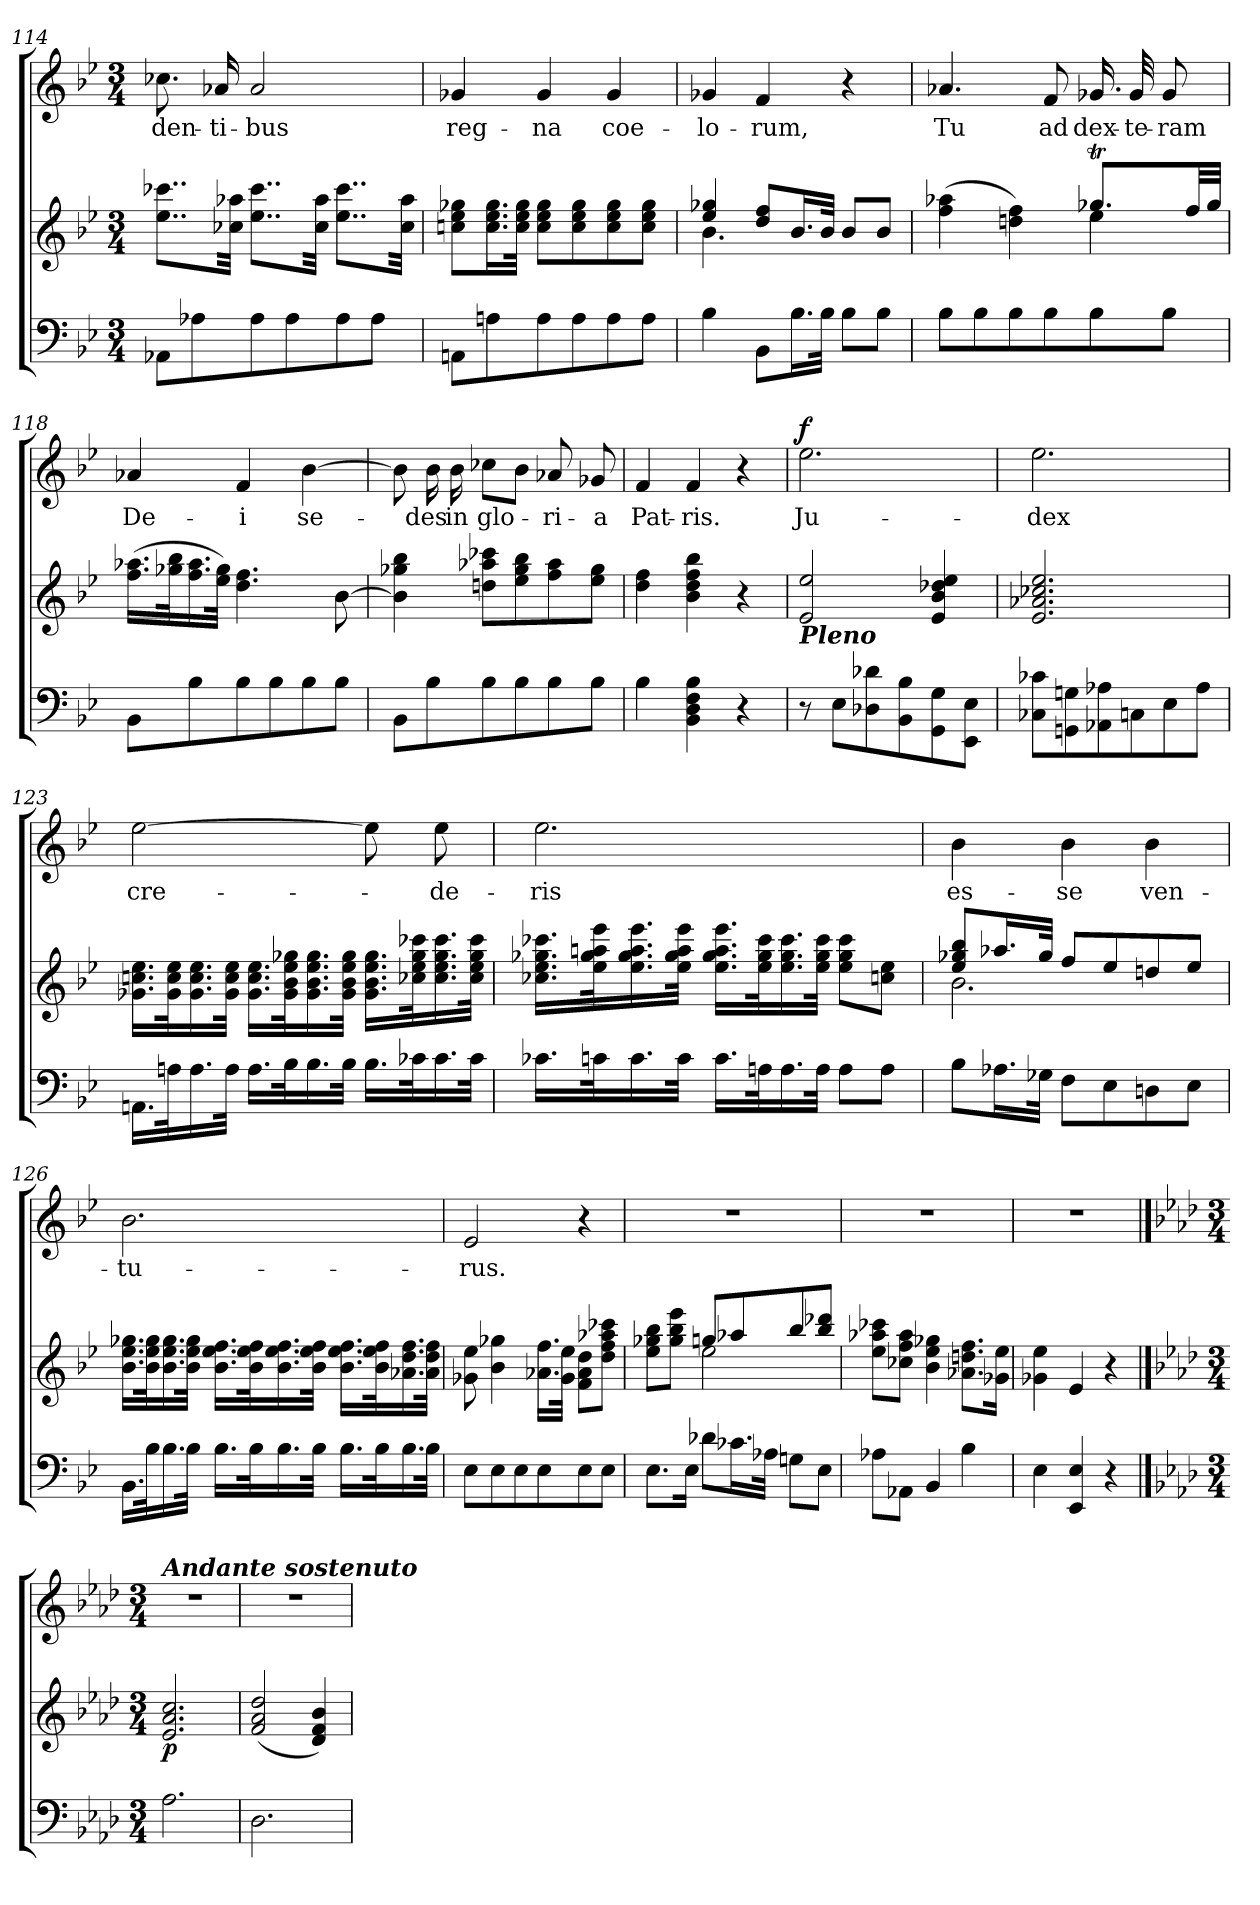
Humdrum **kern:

**kern	**kern	**dynam	**kern	**text	**dynam
*part2	*part2	*part2	*part1	*part1	*part1
*staff3	*staff2	*staff2/3	*staff1	*staff1	*staff1
*clefF4	*clefG2	*	*clefG2	*	*
*k[b-e-]	*k[b-e-]	*	*k[b-e-]	*	*
*B-:	*B-:	*	*B-:	*	*
*M3/4	*M3/4	*	*M3/4	*	*
=114	=114	=114	=114	=114	=114
!	!	!	!	!LO:LY:b	!
8AA-X\L	8..ee-\ 8..ccc-X\L	.	8.cc-X\	-den-	.
8A-X\	.	.	.	.	.
!	!	!	!	!LO:LY:b	!
.	.	.	16a-X/	-ti-	.
.	32cc-X\ 32aa-X\Jkk	.	.	.	.
!	!	!	!	!LO:LY:b	!
8A-\	8..ee-\ 8..ccc-\L	.	2a-/	-bus	.
8A-\	.	.	.	.	.
.	32cc-\ 32aa-\Jkk	.	.	.	.
8A-\	8..ee-\ 8..ccc-\L	.	.	.	.
8A-\J	.	.	.	.	.
.	32cc-\ 32aa-\Jkk	.	.	.	.
=115	=115	=115	=115	=115	=115
!	!	!	!	!LO:LY:b	!
8AAn\L	8ccn\ 8ee-\ 8gg-X\L	.	4g-X/	reg-	.
8An\	16.cc\ 16.ee-\ 16.gg-\L	.	.	.	.
.	32cc\ 32ee-\ 32gg-\JJk	.	.	.	.
!	!	!	!	!LO:LY:b	!
8A\	8cc\ 8ee-\ 8gg-\L	.	4g-/	-na	.
8A\	8cc\ 8ee-\ 8gg-\	.	.	.	.
!	!	!	!	!LO:LY:b	!
8A\	8cc\ 8ee-\ 8gg-\	.	4g-/	coe-	.
8A\J	8cc\ 8ee-\ 8gg-\J	.	.	.	.
=116	=116	=116	=116	=116	=116
*	*^	*	*	*	*
!	!	!	!	!	!LO:LY:b	!
4B-\	4ee-/ 4gg-X/	4.b-\	.	4g-X/	-lo-	.
!	!	!	!	!	!LO:LY:b	!
8BB-\L	8dd/ 8ff/L	.	.	4f/	-rum,	.
16.B-\L	16.b-/L	4.ryy	.	.	.	.
32B-\JJk	32b-/JJk	.	.	.	.	.
8B-\L	8b-/L	.	.	4r	.	.
8B-\J	8b-/J	.	.	.	.	.
!!LO:LB:g=z
=117	=117	=117	=117	=117	=117	=117
!	!	!	!	!	!LO:LY:b	!
8B-\L	(>4ff\ 4aa-X\	2ryy	.	4.a-X/	Tu	.
8B-\	.	.	.	.	.	.
8B-\	4ddn\ 4ff\)	.	.	.	.	.
!	!	!	!	!	!LO:LY:b	!
8B-\	.	.	.	8f/	ad	.
!	!	!	!	!	!LO:LY:b	!
8B-\	8.gg-XT/L	4ee-\	.	16.g-X/	dex-	.
!	!	!	!	!	!LO:LY:b	!
.	.	.	.	32g-/	-te-	.
!	!	!	!	!	!LO:LY:b	!
8B-\J	.	.	.	8g-/	-ram	.
.	32ff/LL	.	.	.	.	.
.	32gg-/JJJ	.	.	.	.	.
*	*v	*v	*	*	*	*
=118	=118	=118	=118	=118	=118
!	!	!	!	!LO:LY:b	!
8BB-\L	(>16.ff\ 16.aa-X\LL	.	4a-X/	De-	.
.	32gg-X\ 32bb-\k	.	.	.	.
8B-\	16.ff\ 16.aa-\	.	.	.	.
.	32ee-\ 32gg-\JJk)	.	.	.	.
!	!	!	!	!LO:LY:b	!
8B-\	4.dd\ 4.ff\	.	4f/	-i	.
8B-\	.	.	.	.	.
!	!	!	!	!LO:LY:b	!
8B-\	.	.	[4b-\	se-	.
8B-\J	[8b-\	.	.	.	.
=119	=119	=119	=119	=119	=119
8BB-\L	4b-\] 4gg-X\ 4bb-\	.	8b-\]	.	.
!	!	!	!	!LO:LY:b	!
8B-\	.	.	16b-\	-des	.
!	!	!	!	!LO:LY:b	!
.	.	.	16b-\	in	.
!	!	!	!	!LO:LY:b	!
8B-\	8ddn\ 8aa-X\ 8ccc-X\L	.	8cc-X\L	glo-	.
8B-\	8ee-\ 8gg-\ 8bb-\	.	8b-\J	.	.
!	!	!	!	!LO:LY:b	!
8B-\	8ff\ 8aa-\	.	8a-X/	-ri-	.
!	!	!	!	!LO:LY:b	!
8B-\J	8ee-\ 8gg-\J	.	8g-/	-a	.
=120	=120	=120	=120	=120	=120
!	!	!	!	!LO:LY:b	!
4B-\	4dd\ 4ff\	.	4f/	Pat-	.
!	!	!	!	!LO:LY:b	!
4BB-\ 4D\ 4F\ 4B-\	4b-\ 4dd\ 4ff\ 4bb-\	.	4f/	-ris.	.
4r	4r	.	4r	.	.
!!LO:LB:g=z
=121	=121	=121	=121	=121	=121
!	!LO:TX:b:Bi:t=Pleno	!	!	!	!
!	!	!	!	!LO:LY:b	!LO:DY:a
8r	2e-/ 2ee-/	.	2.ee-\	Ju-	f
8E-\L	.	.	.	.	.
8D-X\ 8d-X\	.	.	.	.	.
8BB-\ 8B-\	.	.	.	.	.
8GG\ 8G\	4e-/ 4b-/ 4dd-X/ 4ee-/	.	.	.	.
8EE-\ 8E-\J	.	.	.	.	.
=122	=122	=122	=122	=122	=122
!	!	!	!	!LO:LY:b	!
8C-X\ 8c-X\L	2.e-/ 2.a-X/ 2.cc-X/ 2.ee-/	.	2.ee-\	-dex	.
8GGn\ 8Gn\	.	.	.	.	.
8AA-X\ 8A-X\	.	.	.	.	.
8Cn\	.	.	.	.	.
8E-\	.	.	.	.	.
8A-\J	.	.	.	.	.
=123	=123	=123	=123	=123	=123
!	!	!	!	!LO:LY:b	!
16.AAn\LL	16.g-X\ 16.ccn\ 16.ee-\LL	.	[2ee-\	cre-	.
32An\k	32g-\ 32cc\ 32ee-\k	.	.	.	.
16.A\	16.g-\ 16.cc\ 16.ee-\	.	.	.	.
32A\JJk	32g-\ 32cc\ 32ee-\JJk	.	.	.	.
16.A\LL	16.g-\ 16.cc\ 16.ee-\LL	.	.	.	.
32B-\k	32g-\ 32b-\ 32ee-\ 32gg-X\k	.	.	.	.
16.B-\	16.g-\ 16.b-\ 16.ee-\ 16.gg-\	.	.	.	.
32B-\JJk	32g-\ 32b-\ 32ee-\ 32gg-\JJk	.	.	.	.
16.B-\LL	16.g-\ 16.b-\ 16.ee-\ 16.gg-\LL	.	8ee-\]	.	.
32c-X\k	32cc-X\ 32ee-\ 32gg-\ 32ccc-X\k	.	.	.	.
!	!	!	!	!LO:LY:b	!
16.c-\	16.cc-\ 16.ee-\ 16.gg-\ 16.ccc-\	.	8ee-\	-de-	.
32c-\JJk	32cc-\ 32ee-\ 32gg-\ 32ccc-\JJk	.	.	.	.
!!LO:LB:g=z
=124	=124	=124	=124	=124	=124
!	!	!	!	!LO:LY:b	!
16.c-X\LL	16.cc-X\ 16.ee-\ 16.gg-X\ 16.ccc-X\LL	.	2.ee-\	-ris	.
32cn\k	32ee-\ 32gg-\ 32aan\ 32eee-\k	.	.	.	.
16.c\	16.ee-\ 16.gg-\ 16.aa\ 16.eee-\	.	.	.	.
32c\JJk	32ee-\ 32gg-\ 32aa\ 32eee-\JJk	.	.	.	.
16.c\LL	16.ee-\ 16.gg-\ 16.aa\ 16.eee-\LL	.	.	.	.
32An\k	32ee-\ 32gg-\ 32ccc-\k	.	.	.	.
16.A\	16.ee-\ 16.gg-\ 16.ccc-\	.	.	.	.
32A\JJk	32ee-\ 32gg-\ 32ccc-\JJk	.	.	.	.
8A\L	8ee-\ 8gg-\ 8ccc-\L	.	.	.	.
8A\J	8ccn\ 8ee-\J	.	.	.	.
=125	=125	=125	=125	=125	=125
*	*^	*	*	*	*
!	!	!	!	!	!LO:LY:b	!
8B-\L	8ee-/ 8gg-X/ 8bb-/L	2.b-\	.	4b-\	es-	.
16.A-X\L	16.aa-X/L	.	.	.	.	.
32G-X\JJk	32gg-/JJk	.	.	.	.	.
!	!	!	!	!	!LO:LY:b	!
8F\L	8ff/L	.	.	4b-\	-se	.
8E-\	8ee-/	.	.	.	.	.
!	!	!	!	!	!LO:LY:b	!
8Dn\	8ddn/	.	.	4b-\	ven-	.
8E-\J	8ee-/J	.	.	.	.	.
*	*v	*v	*	*	*	*
=126	=126	=126	=126	=126	=126
!	!	!	!	!LO:LY:b	!
16.BB-\LL	16.b-\ 16.ee-\ 16.gg-X\LL	.	2.b-\	-tu-	.
32B-\k	32b-\ 32ee-\ 32gg-\k	.	.	.	.
16.B-\	16.b-\ 16.ee-\ 16.gg-\	.	.	.	.
32B-\JJk	32b-\ 32ee-\ 32gg-\JJk	.	.	.	.
16.B-\LL	16.b-\ 16.ee-\ 16.ff\LL	.	.	.	.
32B-\k	32b-\ 32ee-\ 32ff\k	.	.	.	.
16.B-\	16.b-\ 16.ee-\ 16.ff\	.	.	.	.
32B-\JJk	32b-\ 32ee-\ 32ff\JJk	.	.	.	.
16.B-\LL	16.b-\ 16.ee-\ 16.ff\LL	.	.	.	.
32B-\k	32b-\ 32ee-\ 32ff\k	.	.	.	.
16.B-\	16.a-X\ 16.dd\ 16.ff\	.	.	.	.
32B-\JJk	32a-\ 32dd\ 32ff\JJk	.	.	.	.
!!LO:PB:g=z
=127	=127	=127	=127	=127	=127
!	!	!	!	!LO:LY:b	!
8E-\L	8g-X\ 8ee-\	.	2e-/	-rus.	.
8E-\	4b-\ 4gg-X\	.	.	.	.
8E-\	.	.	.	.	.
8E-\	16.a-X\ 16.ff\LL	.	.	.	.
.	32g-\ 32ee-\JJk	.	.	.	.
8E-\	8f\ 8a-\ 8dd\L	.	4r	.	.
8E-\J	8dd\ 8ff\ 8aa-X\ 8ccc-X\J	.	.	.	.
=128	=128	=128	=128	=128	=128
*	*^	*	*	*	*
8.E-\L	8ee-\ 8gg-X\ 8bb-\L	4ryy	.	2.r	.	.
.	8gg-\ 8bb-\ 8eee-\J	.	.	.	.	.
16E-\Jk	.	.	.	.	.	.
8d-X\L	8ggn/L	2ee-\	.	.	.	.
16.c-X\L	8aa-X/	.	.	.	.	.
32A-X\JJk	.	.	.	.	.	.
8Gn\L	8bb-/	.	.	.	.	.
8E-\J	8bb-/ 8ddd-X/J	.	.	.	.	.
*	*v	*v	*	*	*	*
=129	=129	=129	=129	=129	=129
8A-X\L	8ee-\ 8aa-X\ 8ccc-X\L	.	2.r	.	.
8AA-X\J	8cc-X\ 8ff\ 8aa-\J	.	.	.	.
4BB-/	4b-\ 4ee-\ 4gg-X\	.	.	.	.
4B-\	8.a-X\ 8.ddn\ 8.ff\L	.	.	.	.
.	16g-X\ 16ee-\Jk	.	.	.	.
=130	=130	=130	=130	=130	=130
4E-\	4g-X\ 4ee-\	.	2.r	.	.
4EE-/ 4E-/	4e-/	.	.	.	.
4r	4r	.	.	.	.
!!LO:LB:g=z
==131	==131	==131	==131	==131	==131
*k[b-e-a-d-]	*k[b-e-a-d-]	*	*k[b-e-a-d-]	*	*
*A-:	*A-:	*	*A-:	*	*
*M3/4	*M3/4	*	*M3/4	*	*
!	!	!	!LO:TX:a:Bi:t=Andante sostenuto	!	!
!	!	!LO:DY:b	!	!	!
2.A-\	2.e-/ 2.a-/ 2.cc/	p	2.r	.	.
=132	=132	=132	=132	=132	=132
2.D-\	(2f/ 2a-/ 2dd-/	.	2.r	.	.
.	4d-/ 4f/ 4b-/)	.	.	.	.
=	=	=	=	=	=
*-	*-	*-	*-	*-	*-
